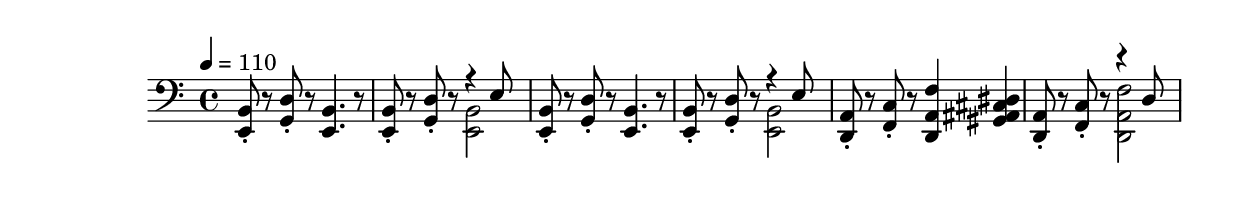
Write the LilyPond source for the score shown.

\version "2.20.0"
\score {
  \new Staff 
  \relative e, {
    \clef bass
    \tempo 4 = 110
    <e b'>8\staccato
    r8
    <g d'>8\staccato
    r8
    <e b'>4.
    r8
    <e b'>8\staccato
    r8
    <g d'>8\staccato
    r8
    <<
      { \voiceTwo <e b'>2 }
      \new Voice { \voiceOne r4 e'8 }
    >> \oneVoice
    <e, b'>8\staccato
    r8
    <g d'>8\staccato
    r8
    <e b'>4.
    r8
    <e b'>8\staccato
    r8
    <g d'>8\staccato
    r8
    <<
      { \voiceTwo <e b'>2 }
      \new Voice { \voiceOne r4 e'8 }
    >> \oneVoice
    <d, a'>8\staccato
    r8
    <f c'>8\staccato
    r8
    <d a' f'>4
    <gis ais cis dis>4 |
    <d a'>8\staccato
    r8
    <f c'>8\staccato
    r8
    <<
      {\voiceTwo <d a' f'>2}
      \new Voice {\voiceOne r4 d'8}
    >> |
    
  }
  \layout { }
  \midi { }
}
